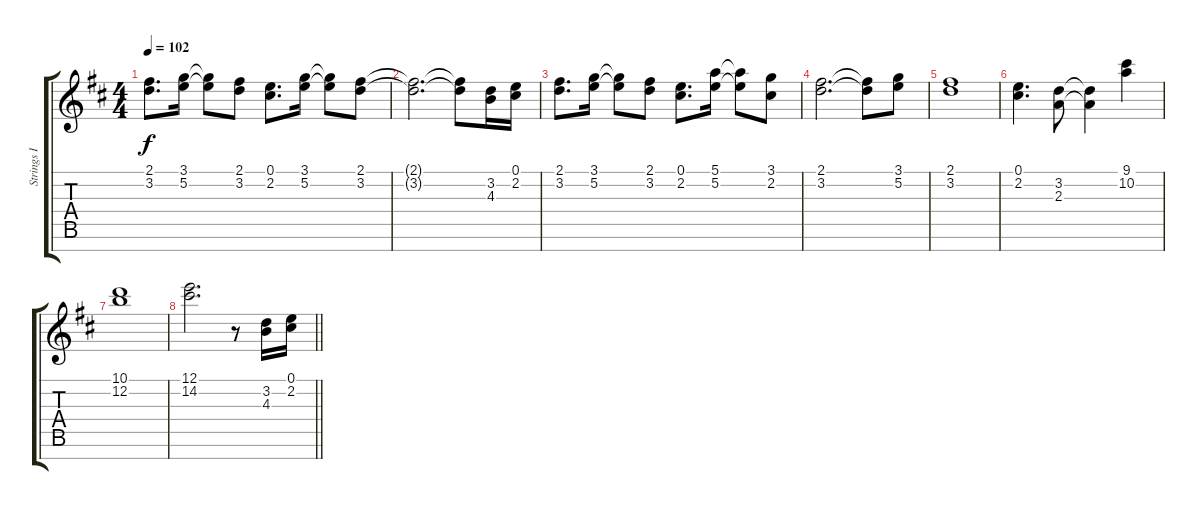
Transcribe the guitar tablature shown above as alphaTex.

\track ("Strings I" "Strings I") {instrument stringensemble1}
\staff {score tabs}
\tuning (E5 B4 G4 D4 A3 E3 B2) {hide}
\ts (4 4)
\tempo 102
\clef g2
\ks d
(2.1 3.2).8{d dy f} (3.1 5.2).16 (3.1{t} 5.2{t}).8 (2.1 3.2).8 (0.1 2.2).8{d} (3.1 5.2).16 (3.1{t} 5.2{t}).8 (2.1 3.2).8 |
(2.1{t} 3.2{t}).2{d} (2.1{t} 3.2{t}).8 (3.2 4.3).16 (0.1 2.2).16 |
(2.1 3.2).8{d} (3.1 5.2).16 (3.1{t} 5.2{t}).8 (2.1 3.2).8 (0.1 2.2).8{d} (5.1 5.2).16 (5.1{t} 5.2{t}).8 (3.1 2.2).8 |
(2.1 3.2).2{d} (2.1{t} 3.2{t}).8 (3.1 5.2).8 |
(2.1 3.2).1 |
(0.1 2.2).4{d} (3.2 2.3).8 (3.2{t} 2.3{t}).4 (9.1 10.2).4 |
(10.1 12.2).1 |
\barLineRight lightlight
(12.1 14.2).2{d} r.8 (3.2 4.3).16 (0.1 2.2).16
